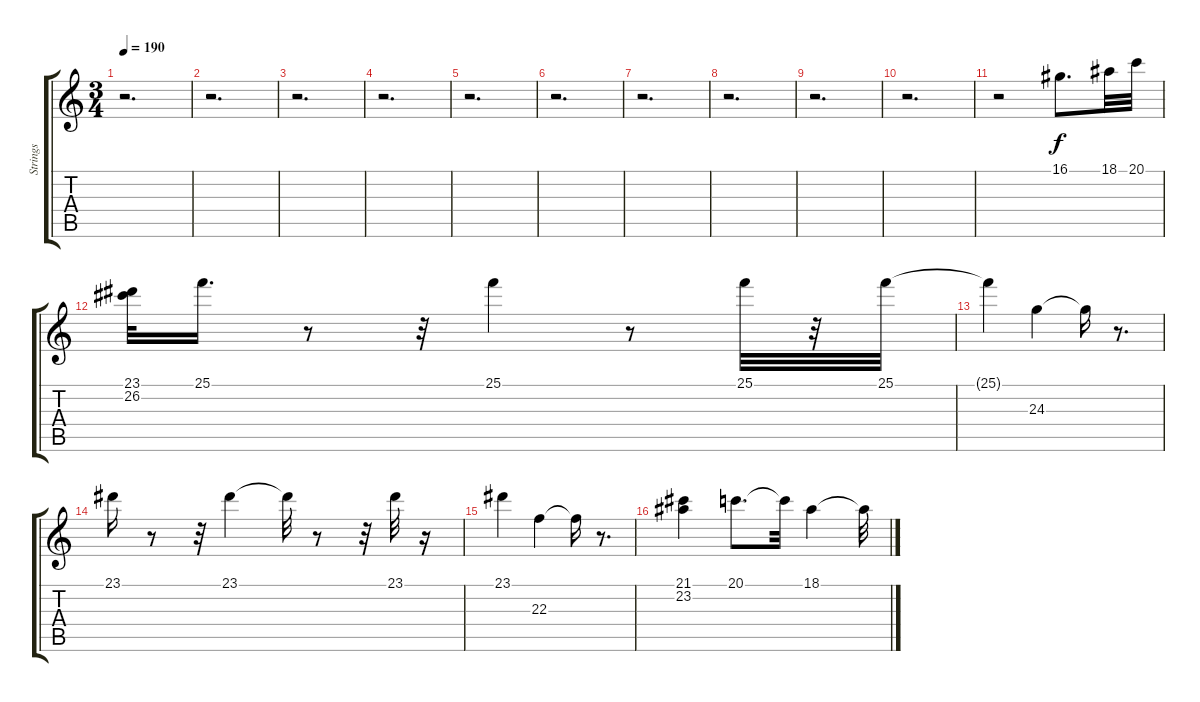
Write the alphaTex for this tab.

\track ("Strings" "Strings") {instrument stringensemble1}
\staff {score tabs}
\tuning (E4 B3 G3 D3 A2 E2) {hide}
\ts (3 4)
\tempo 190
\clef g2
\ks c
r.2{d dy f} |
r.2{d} |
r.2{d} |
r.2{d} |
r.2{d} |
r.2{d} |
r.2{d} |
r.2{d} |
r.2{d} |
r.2{d} |
r.2 16.1.8{d} 18.1.32 20.1.32 |
(23.1 26.2).32 25.1.16{d} r.8 r.32 25.1.4 r.8 25.1.32 r.32 25.1.32 |
25.1{t}.4 24.3.4 24.3{t}.16 r.8{d} |
23.1.16 r.8 r.32 23.1.4 23.1{t}.32 r.8 r.32 23.1.32 r.16 |
23.1.4 22.3.4 22.3{t}.16 r.8{d} |
(21.1 23.2).4 20.1.8{d} 20.1{t}.32 18.1.4 18.1{t}.32
